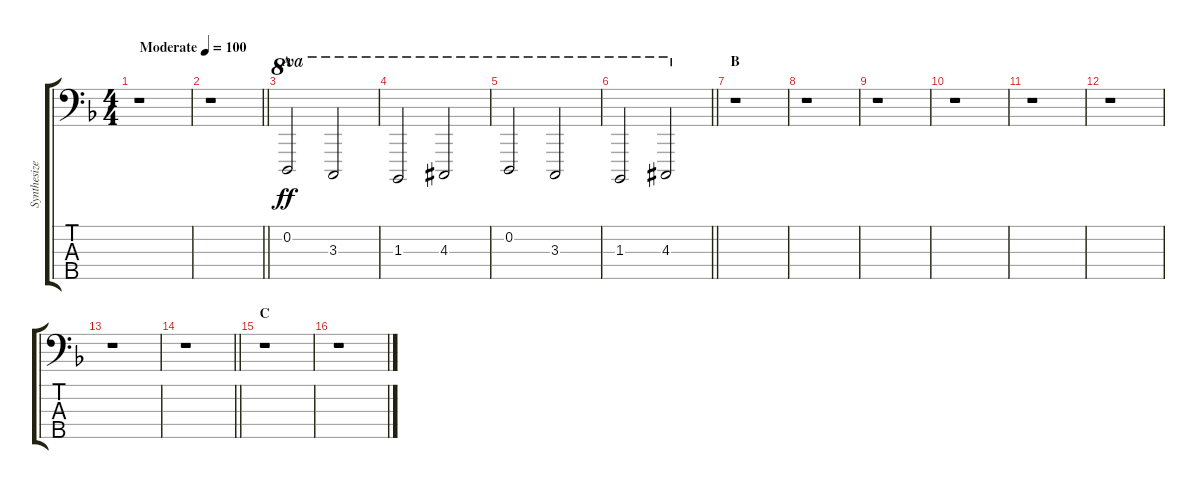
\track ("Synthesizer II" "Synthesize") {instrument lead2sawtooth}
\staff {score tabs}
\tuning (G2 D2 A1 E1 B0) {hide}
\ts (4 4)
\tempo (100 "Moderate")
\clef f4
\ks f
r.1{dy ff instrument lead2sawtooth} |
\barLineRight lightlight
r.1 |
\section ("" "A")
0.2.2{ot 8va} 3.3.2{ot 8va} |
1.3.2{ot 8va} 4.3{acc #}.2{ot 8va} |
0.2.2{ot 8va} 3.3.2{ot 8va} |
\barLineRight lightlight
1.3.2{ot 8va} 4.3{acc #}.2{ot 8va} |
\section ("" "B")
r.1 |
r.1 |
r.1 |
r.1 |
r.1 |
r.1 |
r.1 |
\barLineRight lightlight
r.1 |
\section ("" "C")
r.1 |
r.1
